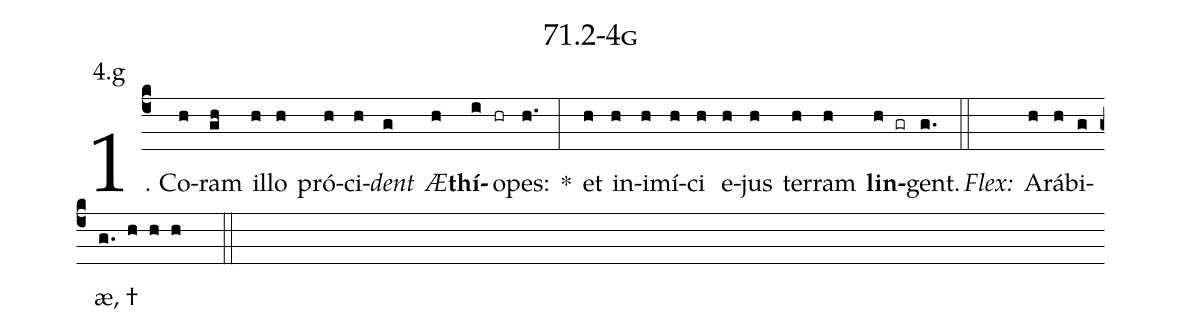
name: 71.2-4g;
annotation: 4.g;
%%
(c4)1. Co(h)ram(gh) il(h)lo(h) pró(h)ci(h)<i>dent</i>(g) <i>Æ</i>(h)<b>thí</b>(i)o(hr)pes:(h.) *(:) et(h) in(h)i(h)mí(h)ci(h) e(h)jus(h) ter(h)ram(h) <b>lin</b>(h gr)gent.(g.) (::)
<i>Flex:</i>()  A(h)rá(h)bi(g)æ, †(g. h h h  ::)

%E(h) u(h) o(h) u(h) a(h) e.(g.) (::)
